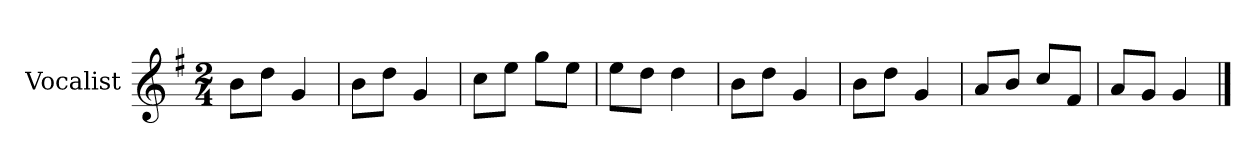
**kern
*part1
*staff1
*I"Vocalist
*k[f#]
*G:
*M2/4
=1
8bL
8ddJ
4g
=2
8bL
8ddJ
4g
=3
8ccL
8eeJ
8ggL
8eeJ
=4
8eeL
8ddJ
4dd
=5
8bL
8ddJ
4g
=6
8bL
8ddJ
4g
=7
8aL
8bJ
8ccL
8f#J
=8
8aL
8gJ
4g
==
*-
